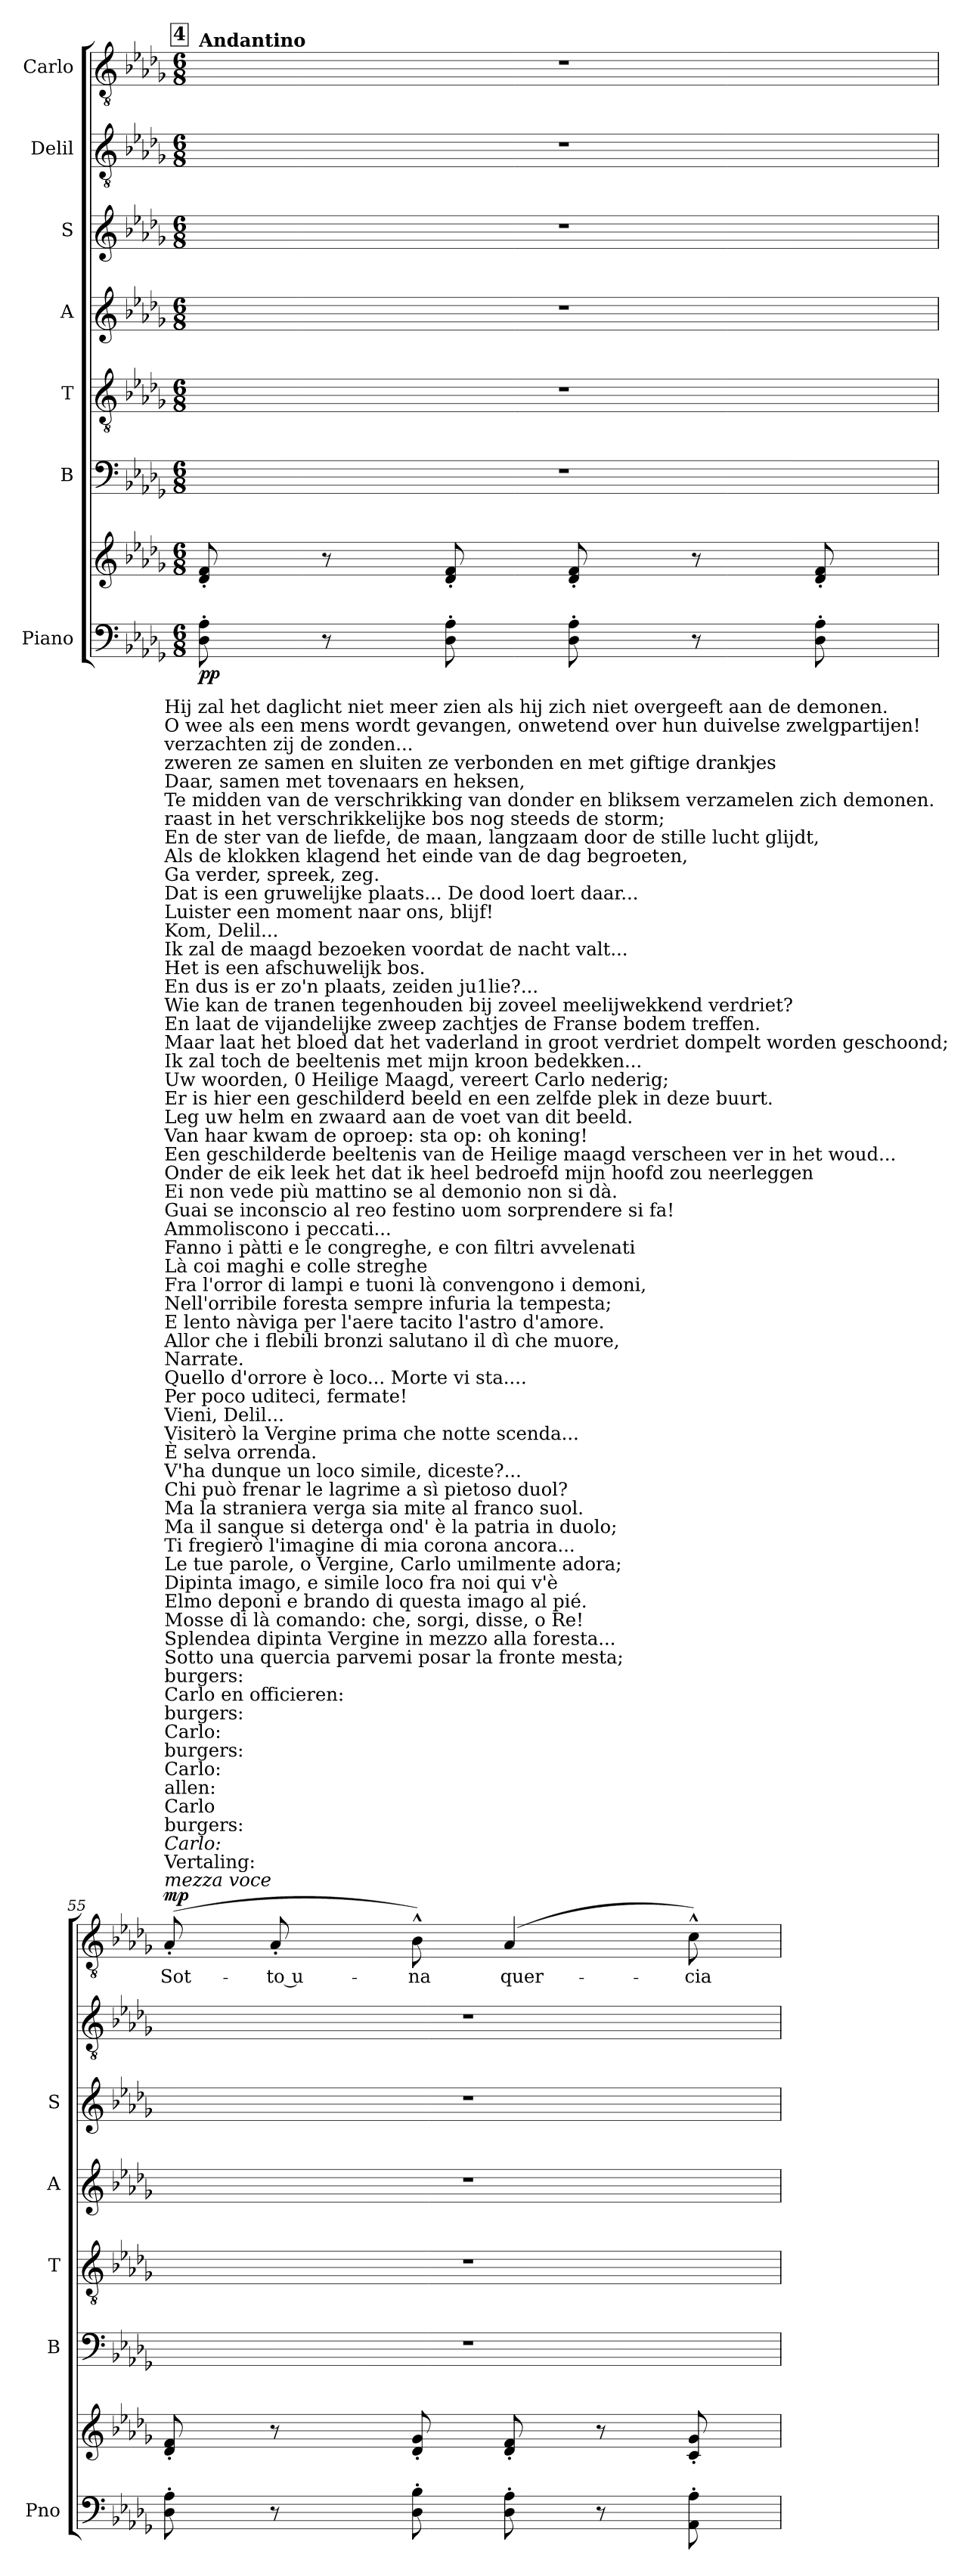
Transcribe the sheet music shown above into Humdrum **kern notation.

**kern	**kern	**dynam	**kern	**kern	**kern	**kern	**kern	**kern	**text	**dynam
*part7	*part7	*part7	*part6	*part5	*part4	*part3	*part2	*part1	*part1	*part1
*staff8	*staff7	*staff7/8	*staff6	*staff5	*staff4	*staff3	*staff2	*staff1	*staff1	*staff1
*I"Piano	*	*	*I"B	*I"T	*I"A	*I"S	*I"Delil	*I"Carlo	*	*
*I'Pno	*	*	*I'B	*I'T	*I'A	*I'S	*	*	*	*
*clefF4	*clefG2	*	*clefF4	*clefGv2	*clefG2	*clefG2	*clefGv2	*clefGv2	*	*
*k[b-e-a-d-g-]	*k[b-e-a-d-g-]	*	*k[b-e-a-d-g-]	*k[b-e-a-d-g-]	*k[b-e-a-d-g-]	*k[b-e-a-d-g-]	*k[b-e-a-d-g-]	*k[b-e-a-d-g-]	*	*
*M6/8	*M6/8	*	*M6/8	*M6/8	*M6/8	*M6/8	*M6/8	*M6/8	*	*
!!LO:REH:place=s1:a:B:fs=14:t=4
=54	=54	=54	=54	=54	=54	=54	=54	=54	=54	=54
!	!	!	!	!	!	!	!	!LO:TX:a:B:t=Andantino	!	!
!	!	!LO:DY:b=2	!	!	!	!	!	!	!	!
!	!	!LO:DY:n=1:b	!	!	!	!	!	!	!	!
8D-\' 8A-\'	8d-/' 8f/'	p p	2.r	2.r	2.r	2.r	2.r	2.r	.	.
8r	8r	.	.	.	.	.	.	.	.	.
8D-\' 8A-\'	8d-/' 8f/'	.	.	.	.	.	.	.	.	.
8D-\' 8A-\'	8d-/' 8f/'	.	.	.	.	.	.	.	.	.
8r	8r	.	.	.	.	.	.	.	.	.
8D-\' 8A-\'	8d-/' 8f/'	.	.	.	.	.	.	.	.	.
!!LO:PB:g=z
=55	=55	=55	=55	=55	=55	=55	=55	=55	=55	=55
!	!	!	!	!	!	!	!	!LO:TX:a:i:t=mezza voce	!	!
!	!	!	!	!	!	!	!	!LO:TX:a:t=Vertaling&colon;	!	!
!	!	!	!	!	!	!	!	!LO:TX:a:i:t=Carlo&colon;	!	!
!	!	!	!	!	!	!	!	!LO:TX:a:t=burgers&colon;	!	!
!	!	!	!	!	!	!	!	!LO:TX:a:t=Carlo	!	!
!	!	!	!	!	!	!	!	!LO:TX:a:t=allen&colon;	!	!
!	!	!	!	!	!	!	!	!LO:TX:a:t=Carlo&colon;	!	!
!	!	!	!	!	!	!	!	!LO:TX:a:t=burgers&colon;	!	!
!	!	!	!	!	!	!	!	!LO:TX:a:t=Carlo&colon;	!	!
!	!	!	!	!	!	!	!	!LO:TX:a:t=burgers&colon;	!	!
!	!	!	!	!	!	!	!	!LO:TX:a:t=Carlo en officieren&colon;	!	!
!	!	!	!	!	!	!	!	!LO:TX:a:t=burgers&colon;	!	!
!	!	!	!	!	!	!	!	!LO:TX:a:t=Sotto una quercia parvemi posar la fronte mesta;	!	!
!	!	!	!	!	!	!	!	!LO:TX:a:t=Splendea dipinta Vergine in mezzo alla foresta...	!	!
!	!	!	!	!	!	!	!	!LO:TX:a:t=Mosse di là comando&colon; che, sorgi, disse, o Re!	!	!
!	!	!	!	!	!	!	!	!LO:TX:a:t=Elmo deponi e brando di questa imago al pié.	!	!
!	!	!	!	!	!	!	!	!LO:TX:a:t=Dipinta imago, e simile loco fra noi qui v'è	!	!
!	!	!	!	!	!	!	!	!LO:TX:a:t=Le tue parole, o Vergine,  Carlo umilmente adora;	!	!
!	!	!	!	!	!	!	!	!LO:TX:a:t=Ti fregierò l'imagine di mia corona ancora...	!	!
!	!	!	!	!	!	!	!	!LO:TX:a:t=Ma il sangue si deterga ond' è la patria in duolo;	!	!
!	!	!	!	!	!	!	!	!LO:TX:a:t=Ma la straniera verga sia mite al franco suol.	!	!
!	!	!	!	!	!	!	!	!LO:TX:a:t=Chi può frenar le lagrime a sì pietoso duol?	!	!
!	!	!	!	!	!	!	!	!LO:TX:a:t=V'ha dunque un loco simile, diceste?...	!	!
!	!	!	!	!	!	!	!	!LO:TX:a:t=È selva orrenda.	!	!
!	!	!	!	!	!	!	!	!LO:TX:a:t=Visiterò la Vergine prima che notte scenda...	!	!
!	!	!	!	!	!	!	!	!LO:TX:a:t=Vieni, Delil...	!	!
!	!	!	!	!	!	!	!	!LO:TX:a:t=Per poco uditeci, fermate!	!	!
!	!	!	!	!	!	!	!	!LO:TX:a:t=Quello d'orrore è loco... Morte vi sta....	!	!
!	!	!	!	!	!	!	!	!LO:TX:a:t=Narrate.	!	!
!	!	!	!	!	!	!	!	!LO:TX:a:t=Allor che i flebili bronzi salutano il dì che muore,	!	!
!	!	!	!	!	!	!	!	!LO:TX:a:t=E lento nàviga per l'aere tacito l'astro d'amore.	!	!
!	!	!	!	!	!	!	!	!LO:TX:a:t=Nell'orribile foresta sempre infuria la tempesta;	!	!
!	!	!	!	!	!	!	!	!LO:TX:a:t=Fra l'orror di lampi e tuoni là convengono i demoni,	!	!
!	!	!	!	!	!	!	!	!LO:TX:a:t=Là coi maghi e colle streghe	!	!
!	!	!	!	!	!	!	!	!LO:TX:a:t=Fanno i pàtti e le congreghe, e con filtri avvelenati	!	!
!	!	!	!	!	!	!	!	!LO:TX:a:t=Ammoliscono i peccati...	!	!
!	!	!	!	!	!	!	!	!LO:TX:a:t=Guai se inconscio al reo festino uom sorprendere si fa!	!	!
!	!	!	!	!	!	!	!	!LO:TX:a:t=Ei non vede più mattino se al demonio non si dà.	!	!
!	!	!	!	!	!	!	!	!LO:TX:a:t=Onder de eik leek het dat ik heel bedroefd mijn hoofd zou neerleggen	!	!
!	!	!	!	!	!	!	!	!LO:TX:a:t=Een geschilderde beeltenis van de Heilige maagd verscheen ver in het woud...	!	!
!	!	!	!	!	!	!	!	!LO:TX:a:t=Van haar kwam de oproep&colon; sta op&colon; oh koning!	!	!
!	!	!	!	!	!	!	!	!LO:TX:a:t=Leg uw helm en zwaard aan de voet van dit beeld.	!	!
!	!	!	!	!	!	!	!	!LO:TX:a:t=Er is hier een geschilderd beeld en een zelfde plek in deze buurt.	!	!
!	!	!	!	!	!	!	!	!LO:TX:a:t=Uw woorden, 0 Heilige Maagd, vereert Carlo nederig;	!	!
!	!	!	!	!	!	!	!	!LO:TX:a:t=Ik zal toch de beeltenis met mijn kroon bedekken...	!	!
!	!	!	!	!	!	!	!	!LO:TX:a:t=Maar laat het bloed dat het vaderland in groot verdriet dompelt worden geschoond;	!	!
!	!	!	!	!	!	!	!	!LO:TX:a:t=En laat de vijandelijke zweep zachtjes de Franse bodem treffen.	!	!
!	!	!	!	!	!	!	!	!LO:TX:a:t=Wie kan de tranen tegenhouden bij zoveel meelijwekkend verdriet?	!	!
!	!	!	!	!	!	!	!	!LO:TX:a:t=En dus is er zo'n plaats, zeiden ju1lie?...	!	!
!	!	!	!	!	!	!	!	!LO:TX:a:t=Het is een afschuwelijk bos.	!	!
!	!	!	!	!	!	!	!	!LO:TX:a:t=Ik zal de maagd bezoeken voordat de nacht valt...	!	!
!	!	!	!	!	!	!	!	!LO:TX:a:t=Kom, Delil...	!	!
!	!	!	!	!	!	!	!	!LO:TX:a:t=Luister een moment naar ons, blijf!	!	!
!	!	!	!	!	!	!	!	!LO:TX:a:t=Dat is een gruwelijke plaats... De dood loert daar...	!	!
!	!	!	!	!	!	!	!	!LO:TX:a:t=Ga verder, spreek, zeg.	!	!
!	!	!	!	!	!	!	!	!LO:TX:a:t=Als de klokken klagend het einde van de dag begroeten,	!	!
!	!	!	!	!	!	!	!	!LO:TX:a:t=En de ster van de liefde, de maan, langzaam door de stille lucht glijdt,	!	!
!	!	!	!	!	!	!	!	!LO:TX:a:t=raast in het verschrikkelijke bos nog steeds de storm;	!	!
!	!	!	!	!	!	!	!	!LO:TX:a:t=Te midden van de verschrikking van donder en bliksem verzamelen zich demonen.	!	!
!	!	!	!	!	!	!	!	!LO:TX:a:t=Daar, samen met tovenaars en heksen,	!	!
!	!	!	!	!	!	!	!	!LO:TX:a:t=zweren ze samen en sluiten ze verbonden  en met giftige drankjes	!	!
!	!	!	!	!	!	!	!	!LO:TX:a:t=verzachten zij de zonden...	!	!
!	!	!	!	!	!	!	!	!LO:TX:a:t=O wee als een mens wordt gevangen, onwetend over hun duivelse zwelgpartijen!	!	!
!	!	!	!	!	!	!	!	!LO:TX:a:t=Hij zal het daglicht niet meer zien als hij zich niet overgeeft aan de demonen.	!	!
!	!	!	!	!	!	!	!	!	!	!LO:DY:a
8D-\' 8A-\'	8d-/' 8f/'	.	2.r	2.r	2.r	2.r	2.r	(8A-'/	Sot-	mp
8r	8r	.	.	.	.	.	.	8A-'/	-to u-	.
8D-\' 8B-\'	8d-/' 8g-/'	.	.	.	.	.	.	8B-^^\)	-na	.
8D-\' 8A-\'	8d-/' 8f/'	.	.	.	.	.	.	(4A-/	quer-	.
8r	8r	.	.	.	.	.	.	.	.	.
8AA-\' 8A-\'	8c/' 8g-/'	.	.	.	.	.	.	8c^^\)	-cia	.
=	=	=	=	=	=	=	=	=	=	=
*-	*-	*-	*-	*-	*-	*-	*-	*-	*-	*-
